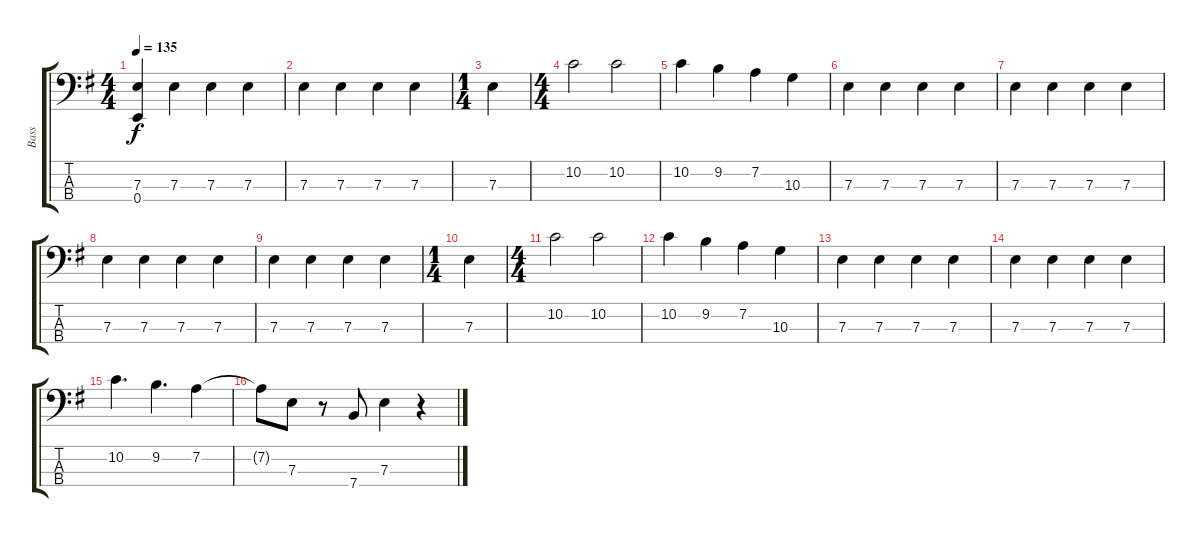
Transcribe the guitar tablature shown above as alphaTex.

\track ("Bass" "Bass") {instrument electricbassfinger}
\staff {score tabs}
\tuning (G2 D2 A1 E1) {hide}
\ts (4 4)
\tempo 135
\clef f4
\ks g
(7.3 0.4).4{dy f} 7.3.4 7.3.4 7.3.4 |
7.3.4 7.3.4 7.3.4 7.3.4 |
\ts (1 4)
7.3.4 |
\ts (4 4)
10.2.2 10.2.2 |
10.2.4 9.2.4 7.2.4 10.3.4 |
7.3.4 7.3.4 7.3.4 7.3.4 |
7.3.4 7.3.4 7.3.4 7.3.4 |
7.3.4 7.3.4 7.3.4 7.3.4 |
7.3.4 7.3.4 7.3.4 7.3.4 |
\ts (1 4)
7.3.4 |
\ts (4 4)
10.2.2 10.2.2 |
10.2.4 9.2.4 7.2.4 10.3.4 |
7.3.4 7.3.4 7.3.4 7.3.4 |
7.3.4 7.3.4 7.3.4 7.3.4 |
10.2.4{d} 9.2.4{d} 7.2.4 |
7.2{t}.8 7.3.8 r.8 7.4.8 7.3.4 r.4
